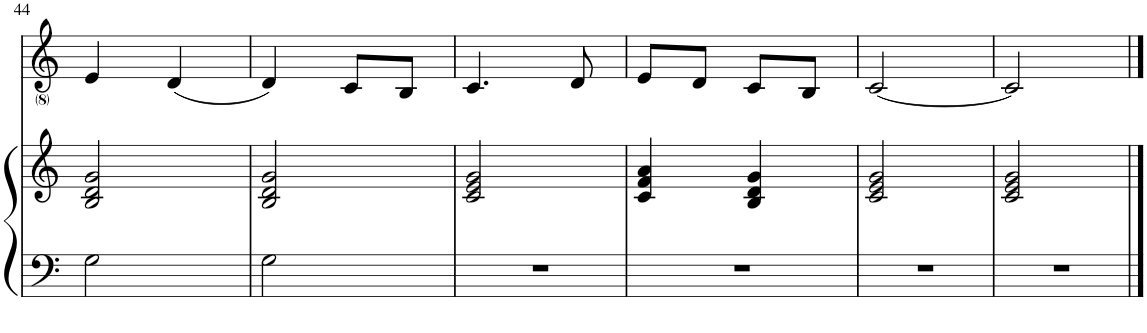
**kern	**kern	**kern
*part2	*part2	*part1
*staff3	*staff2	*staff1
*I"Piano	*	*I"Voice
*I'Pno	*	*
!!LO:PB:g=z
*clefF4	*clefG2	*clefG2
*k[]	*k[]	*k[]
*M2/4	*M2/4	*M2/4
=44	=44	=44
2G\	2B/ 2d/ 2g/	4e/
.	.	(4d/
=45	=45	=45
2G\	2B/ 2d/ 2g/	4d/)
.	.	8c/L
.	.	8B/J
=46	=46	=46
2r	2c/ 2e/ 2g/	4.c/
.	.	8d/
=47	=47	=47
2r	4c/ 4f/ 4a/	8e/L
.	.	8d/J
.	4B/ 4d/ 4g/	8c/L
.	.	8B/J
=48	=48	=48
2r	2c/ 2e/ 2g/	[2c/
=49	=49	=49
2r	2c/ 2e/ 2g/	2c/]
==	==	==
*-	*-	*-
